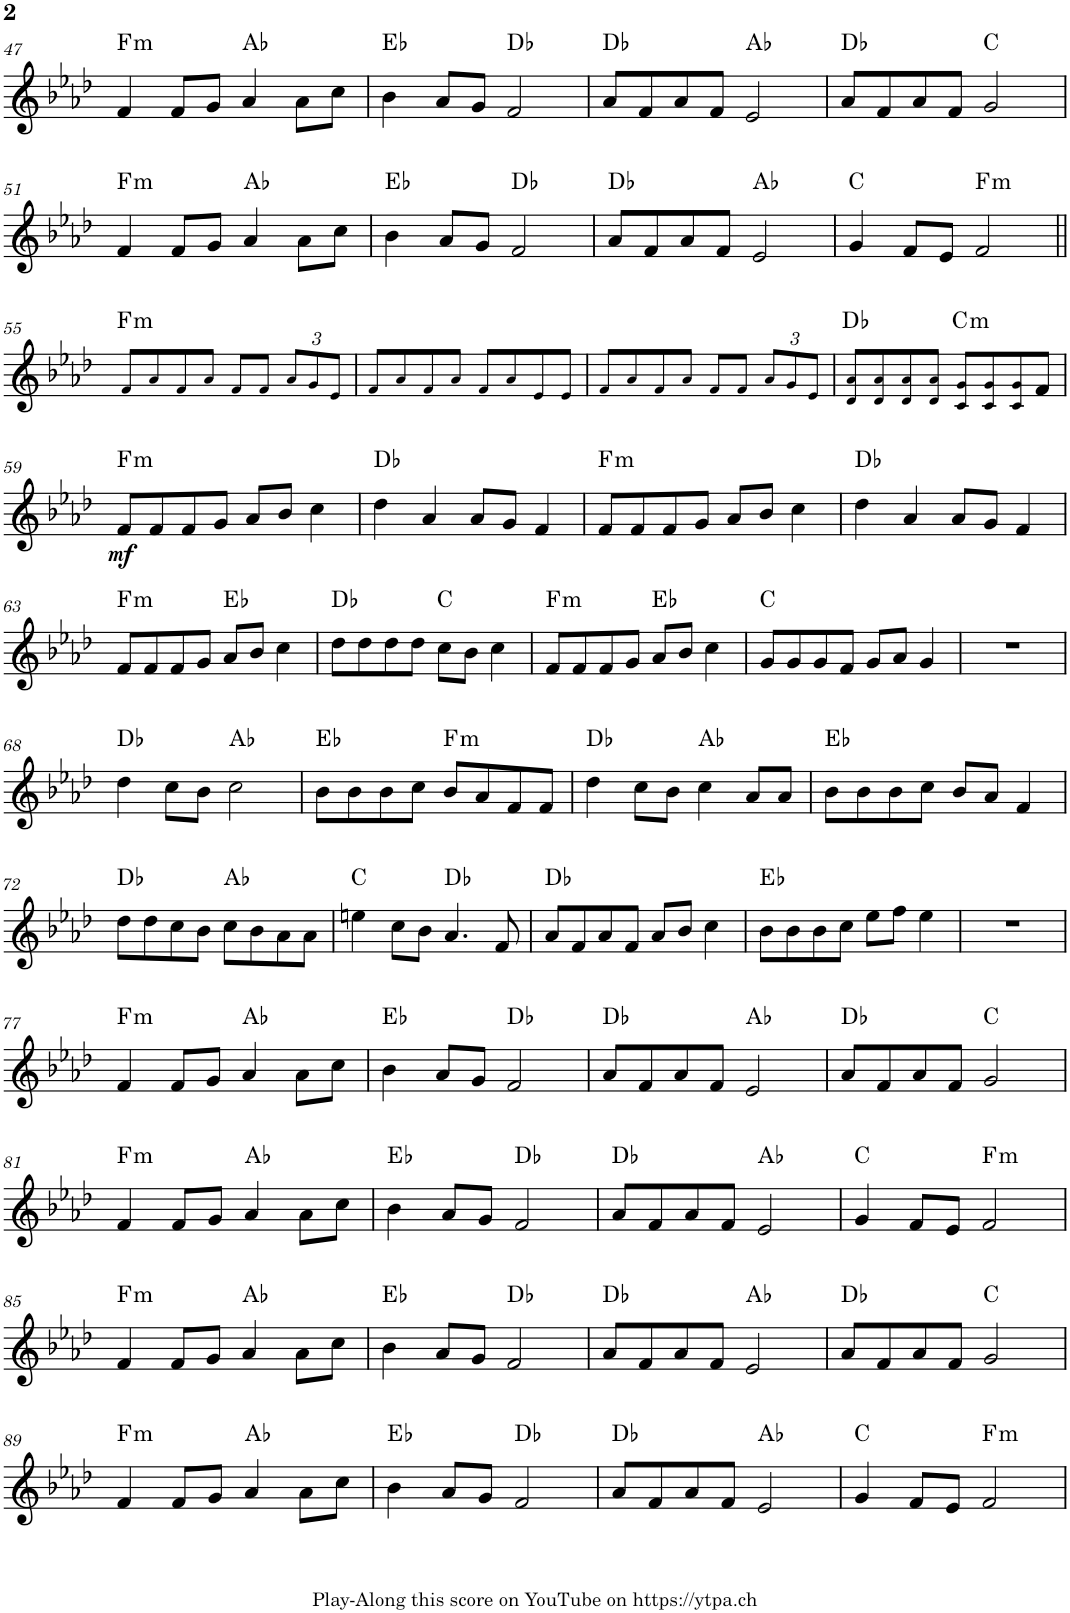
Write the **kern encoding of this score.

**kern	**dynam	**harte
*part1	*part1	*part1
*staff1	*staff1	*
*I"Piano	*	*
*I'Pno.	*	*
!!LO:PB:g=z
*clefG2	*	*
*k[b-e-a-d-]	*	*
*M4/4	*	*
=47	=47	=47
!	!	!LO:H:kt=m
4f/	.	F:min
8f/L	.	.
8g/J	.	.
4a-/	.	Ab:maj
8a-\L	.	.
8cc\J	.	.
=48	=48	=48
4b-\	.	Eb:maj
8a-/L	.	.
8g/J	.	.
2f/	.	Db:maj
=49	=49	=49
8a-/L	.	Db:maj
8f/	.	.
8a-/	.	.
8f/J	.	.
2e-/	.	Ab:maj
=50	=50	=50
8a-/L	.	Db:maj
8f/	.	.
8a-/	.	.
8f/J	.	.
2g/	.	C:maj
!!LO:LB:g=z
=51	=51	=51
!	!	!LO:H:kt=m
4f/	.	F:min
8f/L	.	.
8g/J	.	.
4a-/	.	Ab:maj
8a-\L	.	.
8cc\J	.	.
=52	=52	=52
4b-\	.	Eb:maj
8a-/L	.	.
8g/J	.	.
2f/	.	Db:maj
=53	=53	=53
8a-/L	.	Db:maj
8f/	.	.
8a-/	.	.
8f/J	.	.
2e-/	.	Ab:maj
=54	=54	=54
4g/	.	C:maj
8f/L	.	.
8e-/J	.	.
!	!	!LO:H:kt=m
2f/	.	F:min
!!LO:LB:g=z
=55||	=55||	=55||
!	!	!LO:H:kt=m
8f!/L	.	F:min
8a-!/	.	.
8f!/	.	.
8a-!/J	.	.
8f!/L	.	.
8f!/J	.	.
*Xbrackettup	*	*
12a-!/L	.	.
12g!/	.	.
12e-!/J	.	.
=56	=56	=56
8f!/L	.	.
8a-!/	.	.
8f!/	.	.
8a-!/J	.	.
8f!/L	.	.
8a-!/	.	.
8e-!/	.	.
8e-!/J	.	.
=57	=57	=57
8f!/L	.	.
8a-!/	.	.
8f!/	.	.
8a-!/J	.	.
8f!/L	.	.
8f!/J	.	.
12a-!/L	.	.
12g!/	.	.
12e-!/J	.	.
=58	=58	=58
8d-!/ 8a-!/L	.	Db:maj
8d-!/ 8a-!/	.	.
8d-!/ 8a-!/	.	.
8d-!/ 8a-!/J	.	.
!	!	!LO:H:kt=m
8c!/ 8g!/L	.	C:min
8c!/ 8g!/	.	.
8c!/ 8g!/	.	.
8f/J	.	.
!!LO:LB:g=z
=59	=59	=59
!	!LO:DY:b	!LO:H:kt=m
8f/L	mf	F:min
8f/	.	.
8f/	.	.
8g/J	.	.
8a-/L	.	.
8b-/J	.	.
4cc\	.	.
=60	=60	=60
4dd-\	.	Db:maj
4a-/	.	.
8a-/L	.	.
8g/J	.	.
4f/	.	.
=61	=61	=61
!	!	!LO:H:kt=m
8f/L	.	F:min
8f/	.	.
8f/	.	.
8g/J	.	.
8a-/L	.	.
8b-/J	.	.
4cc\	.	.
=62	=62	=62
4dd-\	.	Db:maj
4a-/	.	.
8a-/L	.	.
8g/J	.	.
4f/	.	.
!!LO:LB:g=z
=63	=63	=63
!	!	!LO:H:kt=m
8f/L	.	F:min
8f/	.	.
8f/	.	.
8g/J	.	.
8a-/L	.	Eb:maj
8b-/J	.	.
4cc\	.	.
=64	=64	=64
8dd-\L	.	Db:maj
8dd-\	.	.
8dd-\	.	.
8dd-\J	.	.
8cc\L	.	C:maj
8b-\J	.	.
4cc\	.	.
=65	=65	=65
!	!	!LO:H:kt=m
8f/L	.	F:min
8f/	.	.
8f/	.	.
8g/J	.	.
8a-/L	.	Eb:maj
8b-/J	.	.
4cc\	.	.
=66	=66	=66
8g/L	.	C:maj
8g/	.	.
8g/	.	.
8f/J	.	.
8g/L	.	.
8a-/J	.	.
4g/	.	.
=67	=67	=67
1r	.	.
!!LO:LB:g=z
=68	=68	=68
4dd-\	.	Db:maj
8cc\L	.	.
8b-\J	.	.
2cc\	.	Ab:maj
=69	=69	=69
8b-\L	.	Eb:maj
8b-\	.	.
8b-\	.	.
8cc\J	.	.
!	!	!LO:H:kt=m
8b-/L	.	F:min
8a-/	.	.
8f/	.	.
8f/J	.	.
=70	=70	=70
4dd-\	.	Db:maj
8cc\L	.	.
8b-\J	.	.
4cc\	.	Ab:maj
8a-/L	.	.
8a-/J	.	.
=71	=71	=71
8b-\L	.	Eb:maj
8b-\	.	.
8b-\	.	.
8cc\J	.	.
8b-/L	.	.
8a-/J	.	.
4f/	.	.
!!LO:LB:g=z
=72	=72	=72
8dd-\L	.	Db:maj
8dd-\	.	.
8cc\	.	.
8b-\J	.	.
8cc\L	.	Ab:maj
8b-\	.	.
8a-\	.	.
8a-\J	.	.
=73	=73	=73
4een\	.	C:maj
8cc\L	.	.
8b-\J	.	.
4.a-/	.	Db:maj
8f/	.	.
=74	=74	=74
8a-/L	.	Db:maj
8f/	.	.
8a-/	.	.
8f/J	.	.
8a-/L	.	.
8b-/J	.	.
4cc\	.	.
=75	=75	=75
8b-\L	.	Eb:maj
8b-\	.	.
8b-\	.	.
8cc\J	.	.
8ee-\L	.	.
8ff\J	.	.
4ee-\	.	.
=76	=76	=76
1r	.	.
!!LO:LB:g=z
=77	=77	=77
!	!	!LO:H:kt=m
4f/	.	F:min
8f/L	.	.
8g/J	.	.
4a-/	.	Ab:maj
8a-\L	.	.
8cc\J	.	.
=78	=78	=78
4b-\	.	Eb:maj
8a-/L	.	.
8g/J	.	.
2f/	.	Db:maj
=79	=79	=79
8a-/L	.	Db:maj
8f/	.	.
8a-/	.	.
8f/J	.	.
2e-/	.	Ab:maj
=80	=80	=80
8a-/L	.	Db:maj
8f/	.	.
8a-/	.	.
8f/J	.	.
2g/	.	C:maj
!!LO:LB:g=z
=81	=81	=81
!	!	!LO:H:kt=m
4f/	.	F:min
8f/L	.	.
8g/J	.	.
4a-/	.	Ab:maj
8a-\L	.	.
8cc\J	.	.
=82	=82	=82
4b-\	.	Eb:maj
8a-/L	.	.
8g/J	.	.
2f/	.	Db:maj
=83	=83	=83
8a-/L	.	Db:maj
8f/	.	.
8a-/	.	.
8f/J	.	.
2e-/	.	Ab:maj
=84	=84	=84
4g/	.	C:maj
8f/L	.	.
8e-/J	.	.
!	!	!LO:H:kt=m
2f/	.	F:min
!!LO:LB:g=z
=85	=85	=85
!	!	!LO:H:kt=m
4f/	.	F:min
8f/L	.	.
8g/J	.	.
4a-/	.	Ab:maj
8a-\L	.	.
8cc\J	.	.
=86	=86	=86
4b-\	.	Eb:maj
8a-/L	.	.
8g/J	.	.
2f/	.	Db:maj
=87	=87	=87
8a-/L	.	Db:maj
8f/	.	.
8a-/	.	.
8f/J	.	.
2e-/	.	Ab:maj
=88	=88	=88
8a-/L	.	Db:maj
8f/	.	.
8a-/	.	.
8f/J	.	.
2g/	.	C:maj
!!LO:LB:g=z
=89	=89	=89
!	!	!LO:H:kt=m
4f/	.	F:min
8f/L	.	.
8g/J	.	.
4a-/	.	Ab:maj
8a-\L	.	.
8cc\J	.	.
=90	=90	=90
4b-\	.	Eb:maj
8a-/L	.	.
8g/J	.	.
2f/	.	Db:maj
=91	=91	=91
8a-/L	.	Db:maj
8f/	.	.
8a-/	.	.
8f/J	.	.
2e-/	.	Ab:maj
=92	=92	=92
4g/	.	C:maj
8f/L	.	.
8e-/J	.	.
!	!	!LO:H:kt=m
2f/	.	F:min
=	=	=
*-	*-	*-
